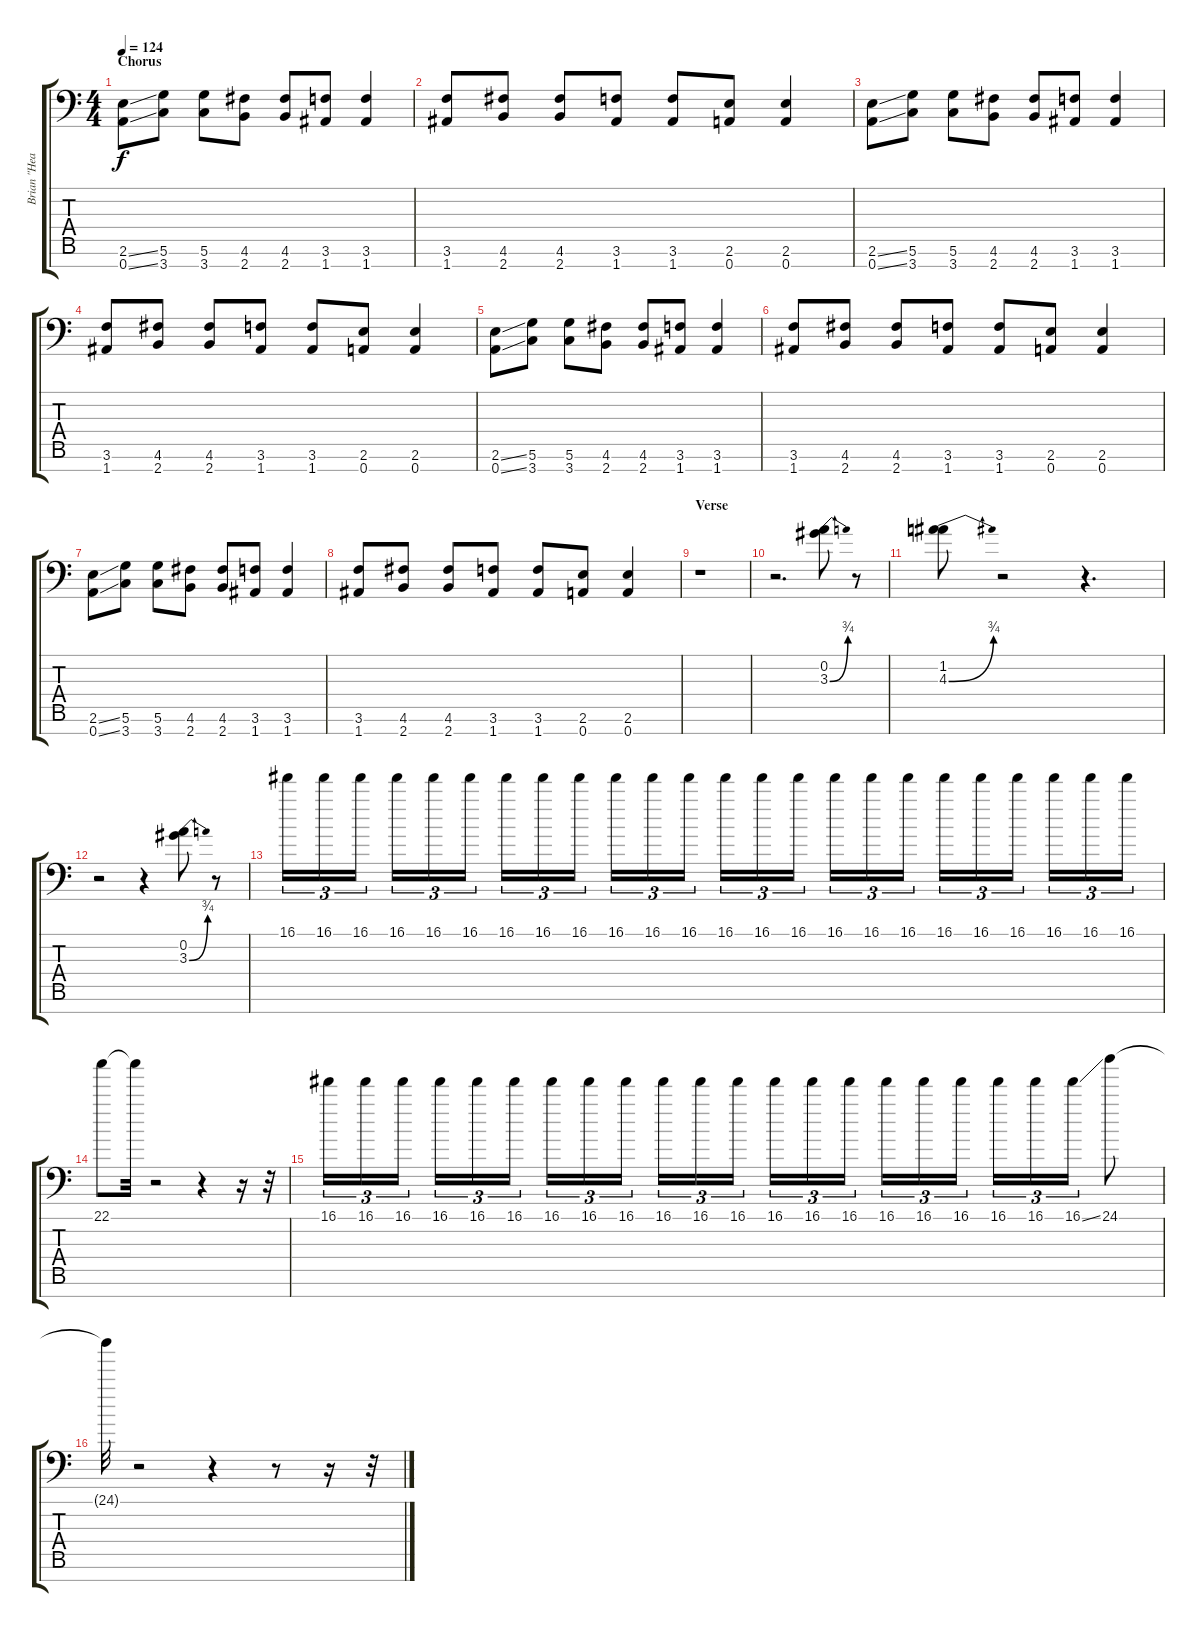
\track ("Brian \"Head\" Welch" "Brian \"Hea") {instrument distortionguitar}
\staff {score tabs}
\tuning (D4 A3 F3 C3 G2 D2 A1) {hide}
\ts (4 4)
\section ("" "Chorus")
\tempo 124
\clef f4
\ks c
(2.6{ss} 0.7{ss}).8{dy f} (5.6 3.7).8 (5.6 3.7).8 (4.6 2.7).8 (4.6 2.7).8 (3.6 1.7).8 (3.6 1.7).4 |
(3.6 1.7).8 (4.6 2.7).8 (4.6 2.7).8 (3.6 1.7).8 (3.6 1.7).8 (2.6 0.7).8 (2.6 0.7).4 |
(2.6{ss} 0.7{ss}).8 (5.6 3.7).8 (5.6 3.7).8 (4.6 2.7).8 (4.6 2.7).8 (3.6 1.7).8 (3.6 1.7).4 |
(3.6 1.7).8 (4.6 2.7).8 (4.6 2.7).8 (3.6 1.7).8 (3.6 1.7).8 (2.6 0.7).8 (2.6 0.7).4 |
(2.6{ss} 0.7{ss}).8 (5.6 3.7).8 (5.6 3.7).8 (4.6 2.7).8 (4.6 2.7).8 (3.6 1.7).8 (3.6 1.7).4 |
(3.6 1.7).8 (4.6 2.7).8 (4.6 2.7).8 (3.6 1.7).8 (3.6 1.7).8 (2.6 0.7).8 (2.6 0.7).4 |
(2.6{ss} 0.7{ss}).8 (5.6 3.7).8 (5.6 3.7).8 (4.6 2.7).8 (4.6 2.7).8 (3.6 1.7).8 (3.6 1.7).4 |
(3.6 1.7).8 (4.6 2.7).8 (4.6 2.7).8 (3.6 1.7).8 (3.6 1.7).8 (2.6 0.7).8 (2.6 0.7).4 |
\section ("" "Verse")
r.1 |
r.2{d} (0.2 3.3{be (bend 0 0 60 3)}).8{volume 10} r.8 |
(1.2 4.3{be (bend 0 0 60 3)}).8 r.2 r.4{d} |
r.2 r.4 (0.2 3.3{be (bend 0 0 60 3)}).8 r.8 |
16.1.16{tu (3 2)} 16.1.16{tu (3 2)} 16.1.16{tu (3 2)} 16.1.16{tu (3 2)} 16.1.16{tu (3 2)} 16.1.16{tu (3 2)} 16.1.16{tu (3 2)} 16.1.16{tu (3 2)} 16.1.16{tu (3 2)} 16.1.16{tu (3 2)} 16.1.16{tu (3 2)} 16.1.16{tu (3 2)} 16.1.16{tu (3 2)} 16.1.16{tu (3 2)} 16.1.16{tu (3 2)} 16.1.16{tu (3 2)} 16.1.16{tu (3 2)} 16.1.16{tu (3 2)} 16.1.16{tu (3 2)} 16.1.16{tu (3 2)} 16.1.16{tu (3 2)} 16.1.16{tu (3 2)} 16.1.16{tu (3 2)} 16.1.16{tu (3 2)} |
22.1.8 22.1{t}.32 r.2 r.4 r.16 r.32 |
16.1.16{tu (3 2)} 16.1.16{tu (3 2)} 16.1.16{tu (3 2)} 16.1.16{tu (3 2)} 16.1.16{tu (3 2)} 16.1.16{tu (3 2)} 16.1.16{tu (3 2)} 16.1.16{tu (3 2)} 16.1.16{tu (3 2)} 16.1.16{tu (3 2)} 16.1.16{tu (3 2)} 16.1.16{tu (3 2)} 16.1.16{tu (3 2)} 16.1.16{tu (3 2)} 16.1.16{tu (3 2)} 16.1.16{tu (3 2)} 16.1.16{tu (3 2)} 16.1.16{tu (3 2)} 16.1.16{tu (3 2)} 16.1.16{tu (3 2)} 16.1{ss}.16{tu (3 2)} 24.1.8 |
24.1{t}.32 r.2 r.4 r.8 r.16 r.32
